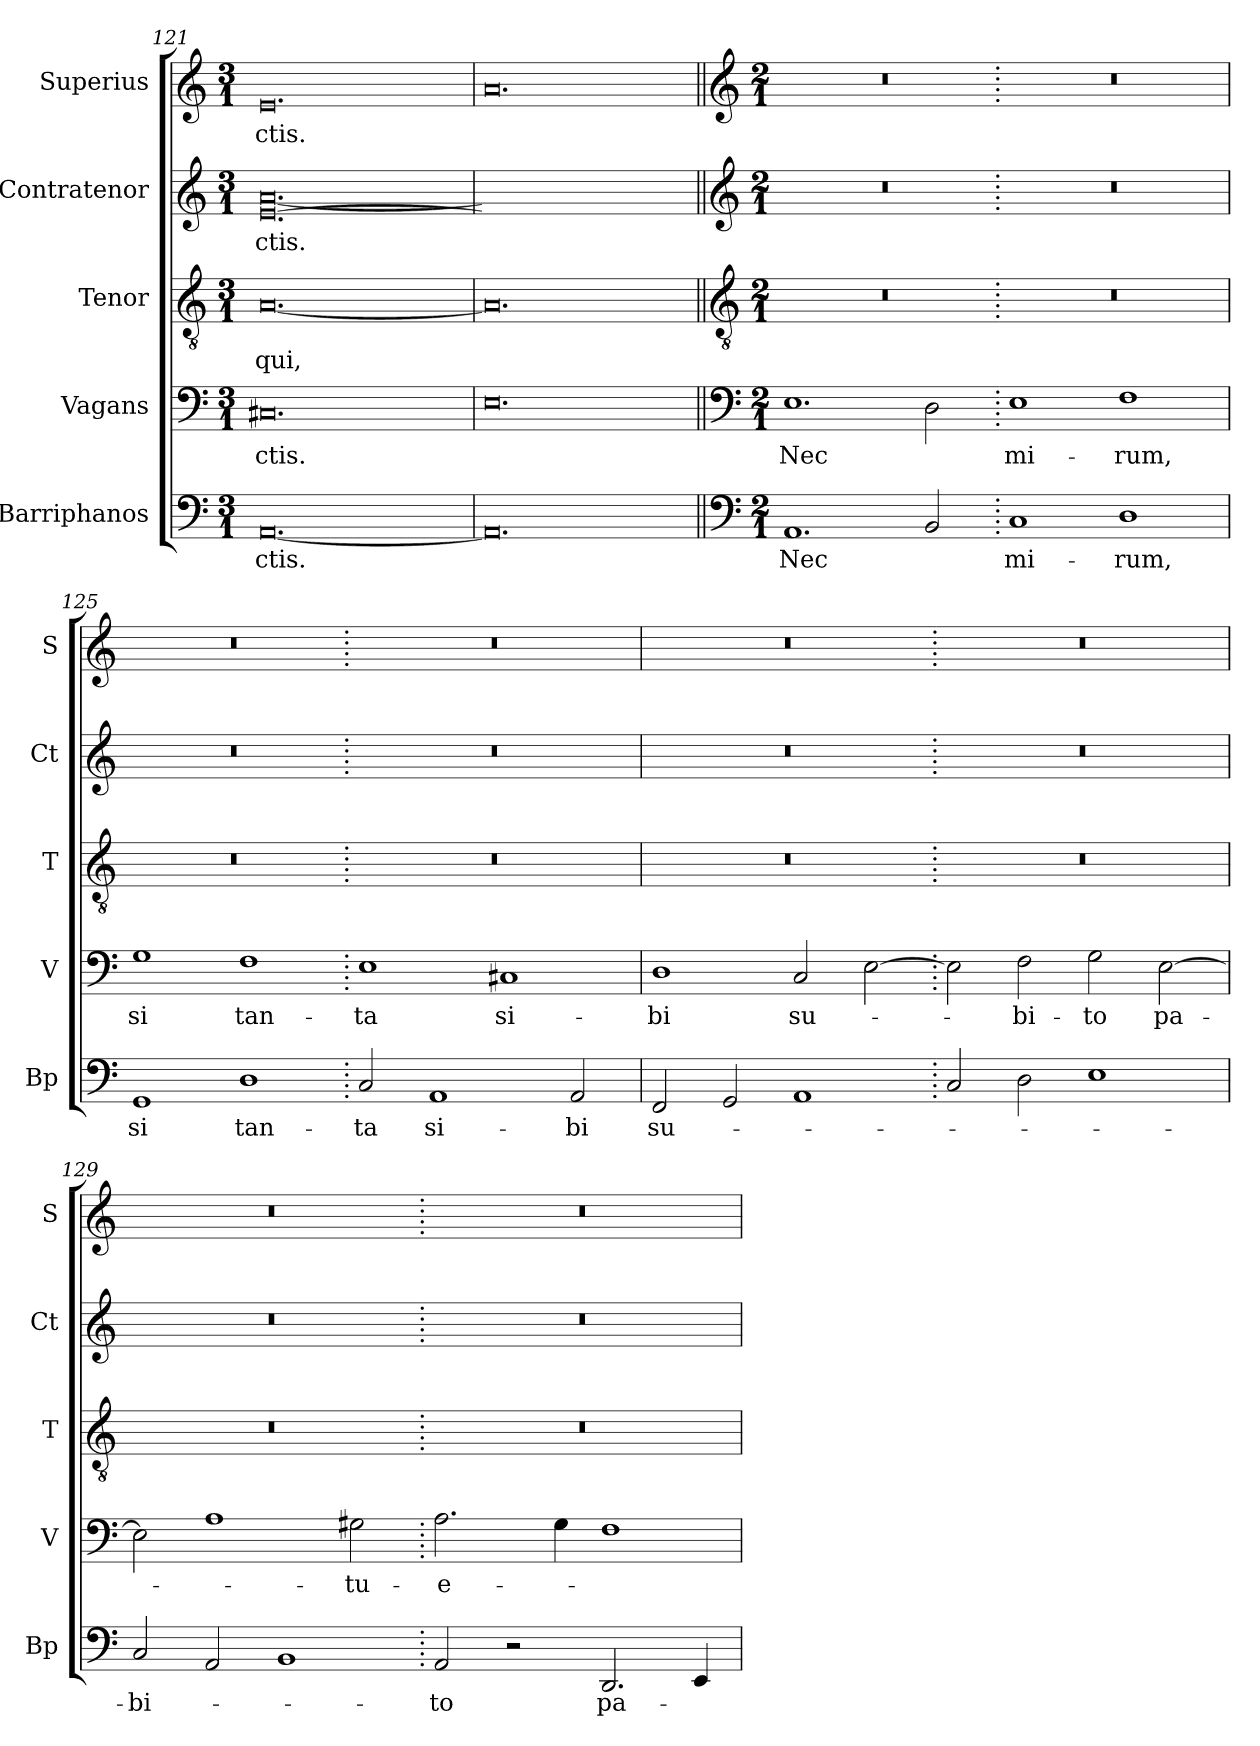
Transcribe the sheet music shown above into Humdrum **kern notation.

**kern	**text	**kern	**text	**kern	**text	**kern	**text	**kern	**text
*part5	*part5	*part4	*part4	*part3	*part3	*part2	*part2	*part1	*part1
*staff5	*staff5	*staff4	*staff4	*staff3	*staff3	*staff2	*staff2	*staff1	*staff1
*I"Barriphanos	*	*I"Vagans	*	*I"Tenor	*	*I"Contratenor	*	*I"Superius	*
*I'Bp	*	*I'V	*	*I'T	*	*I'Ct	*	*I'S	*
*clefF4	*	*clefF4	*	*clefGv2	*	*clefG2	*	*clefG2	*
*k[]	*	*k[]	*	*k[]	*	*k[]	*	*k[]	*
*M3/1	*	*M3/1	*	*M3/1	*	*M3/1	*	*M3/1	*
=121	=121	=121	=121	=121	=121	=121	=121	=121	=121
*	*	*	*	*	*	*^	*	*	*
[0.AA	-ctis.	0.C#X	-ctis.	[0.A	-qui,	[0.e\	[0.a/	-ctis.	0.e	-ctis.
=122	=122	=122	=122	=122	=122	=122	=122	=122	=122	=122
0.AA]	.	0.E	.	0.A]	.	0.eyy]	0.ayy]	.	0.a	.
*	*	*	*	*	*	*v	*v	*	*	*
!!LO:LB:g=z
=123||	=123||	=123||	=123||	=123||	=123||	=123||	=123||	=123||	=123||
*clefF4	*	*clefF4	*	*clefGv2	*	*clefG2	*	*clefG2	*
*k[]	*	*k[]	*	*k[]	*	*k[]	*	*k[]	*
*M2/1	*	*M2/1	*	*M2/1	*	*M2/1	*	*M2/1	*
1.AA	Nec	1.E	Nec	0r	.	0r	.	0r	.
2BB/	.	2D\	.	.	.	.	.	.	.
=124.	=124.	=124.	=124.	=124.	=124.	=124.	=124.	=124.	=124.
1C	mi-	1E	mi-	0r	.	0r	.	0r	.
1D	-rum,	1F	-rum,	.	.	.	.	.	.
=125	=125	=125	=125	=125	=125	=125	=125	=125	=125
1GG	si	1G	si	0r	.	0r	.	0r	.
1D	tan-	1F	tan-	.	.	.	.	.	.
=126.	=126.	=126.	=126.	=126.	=126.	=126.	=126.	=126.	=126.
2C/	-ta	1E	-ta	0r	.	0r	.	0r	.
1AA	si-	.	.	.	.	.	.	.	.
.	.	1C#X	si-	.	.	.	.	.	.
2AA/	-bi	.	.	.	.	.	.	.	.
=127	=127	=127	=127	=127	=127	=127	=127	=127	=127
2FF/	su-	1D	-bi	0r	.	0r	.	0r	.
2GG/	.	.	.	.	.	.	.	.	.
1AA	.	2C/	su-	.	.	.	.	.	.
.	.	[2E\	.	.	.	.	.	.	.
=128.	=128.	=128.	=128.	=128.	=128.	=128.	=128.	=128.	=128.
2C/	.	2E\]	.	0r	.	0r	.	0r	.
2D\	.	2F\	-bi-	.	.	.	.	.	.
1E	.	2G\	-to	.	.	.	.	.	.
.	.	[2E\	pa-	.	.	.	.	.	.
=129	=129	=129	=129	=129	=129	=129	=129	=129	=129
2C/	-bi-	2E\]	.	0r	.	0r	.	0r	.
2AA/	.	1A	.	.	.	.	.	.	.
1BB	.	.	.	.	.	.	.	.	.
.	.	2G#X\	-tu-	.	.	.	.	.	.
=130.	=130.	=130.	=130.	=130.	=130.	=130.	=130.	=130.	=130.
2AA/	-to	2.A\	-e-	0r	.	0r	.	0r	.
2r	.	.	.	.	.	.	.	.	.
.	.	4G\	.	.	.	.	.	.	.
2.DD/	pa-	1F	.	.	.	.	.	.	.
4EE/	.	.	.	.	.	.	.	.	.
=	=	=	=	=	=	=	=	=	=
*-	*-	*-	*-	*-	*-	*-	*-	*-	*-
